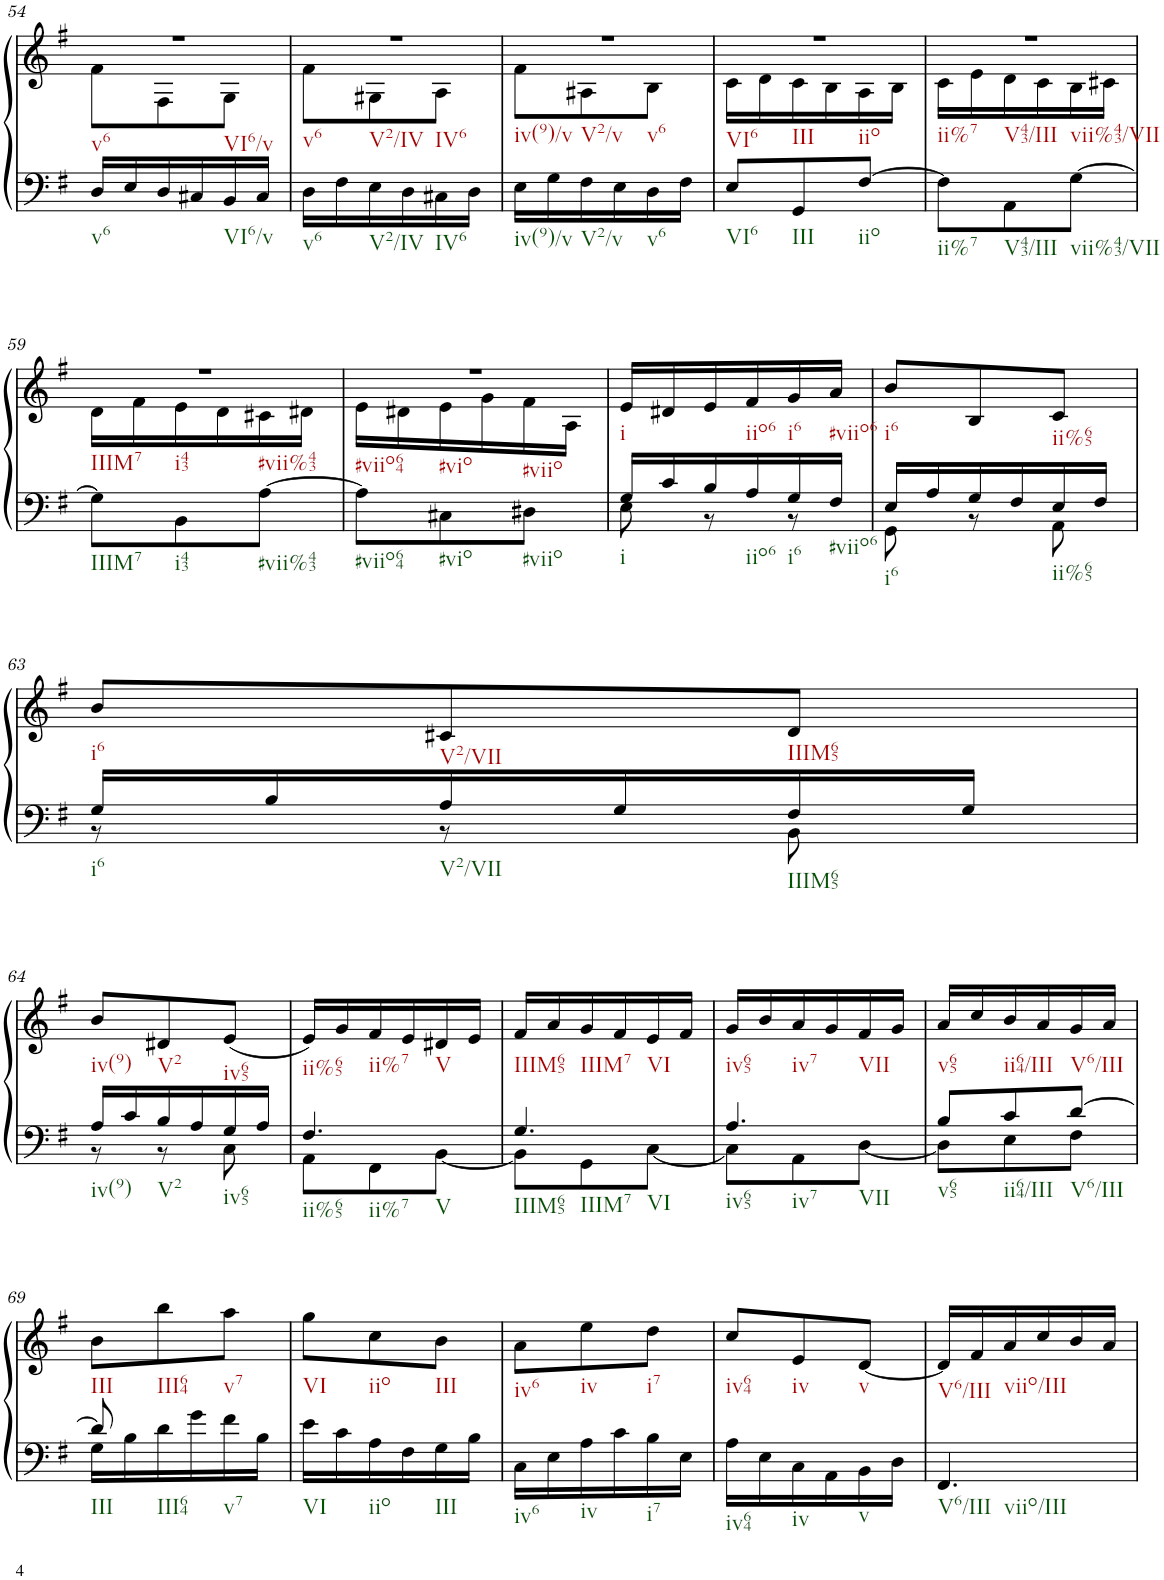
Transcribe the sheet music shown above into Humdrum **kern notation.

**kern	**kern
*part1	*part1
*staff2	*staff1
*I"unbenannt9	*
!!LO:PB:g=z
*clefF4	*clefG2
*k[f#]	*k[f#]
*M3/8	*M3/8
=54	=54
*	*^
16D/LL	4.r	8f#\L
16E/	.	.
16D/	.	8F#\
16C#X/	.	.
16BB/	.	8G\J
16C#/JJ	.	.
=55	=55	=55
16D\LL	4.r	8f#\L
16F#\	.	.
16E\	.	8G#X\
16D\	.	.
16C#X\	.	8A\J
16D\JJ	.	.
=56	=56	=56
16E\LL	4.r	8f#\L
16G\	.	.
16F#\	.	8A#X\
16E\	.	.
16D\	.	8B\J
16F#\JJ	.	.
=57	=57	=57
8E/L	4.r	16c\LL
.	.	16d\
8GG/	.	16c\
.	.	16B\
[8F#/J	.	16A\
.	.	16B\JJ
=58	=58	=58
8F#\L]	4.r	16c\LL
.	.	16e\
8AA\	.	16d\
.	.	16c\
[8G\J	.	16B\
.	.	16c#X\JJ
!!LO:LB:g=z	!!
=59	=59	=59
8G\L]	4.r	16d\LL
.	.	16f#\
8BB\	.	16e\
.	.	16d\
[8A\J	.	16c#X\
.	.	16d#X\JJ
=60	=60	=60
8A\L]	4.r	16e\LL
.	.	16d#X\
8C#X\	.	16e\
.	.	16g\
8D#X\J	.	16f#\
.	.	16A\JJ
*	*v	*v
=61	=61
*^	*
16G/LL	8E\	16e/LL
16c/	.	16d#X/
16B/	8r	16e/
16A/	.	16f#/
16G/	8r	16g/
16F#/JJ	.	16a/JJ
=62	=62	=62
16E/LL	8GG\	8b/L
16A/	.	.
16G/	8r	8B/
16F#/	.	.
16E/	8AA\	8c/J
16F#/JJ	.	.
!!LO:LB:g=z
=63	=63	=63
16G/LL	8r	8b/L
16B/	.	.
16A/	8r	8c#X/
16G/	.	.
16F#/	8BB\	8d/J
16G/JJ	.	.
!!LO:LB:g=z
=64	=64	=64
16A/LL	8r	8b/L
16c/	.	.
16B/	8r	8d#X/
16A/	.	.
16G/	8C\	(8e/J
16A/JJ	.	.
=65	=65	=65
4.F#/	8AA\L	16e/LL)
.	.	16g/
.	8FF#\	16f#/
.	.	16e/
.	[8BB\J	16d#X/
.	.	16e/JJ
=66	=66	=66
4.G/	8BB\L]	16f#/LL
.	.	16a/
.	8GG\	16g/
.	.	16f#/
.	[8C\J	16e/
.	.	16f#/JJ
=67	=67	=67
4.A/	8C\L]	16g/LL
.	.	16b/
.	8AA\	16a/
.	.	16g/
.	[8D\J	16f#/
.	.	16g/JJ
=68	=68	=68
8B/L	8D\L]	16a/LL
.	.	16cc/
8c/	8E\	16b/
.	.	16a/
[8d/J	8F#\J	16g/
.	.	16a/JJ
!!LO:LB:g=z
=69	=69	=69
*	*	*^
8d/]	16G\LL	4.ryy	8b\L
.	16B\	.	.
4ryy	16d\	.	8bb\
.	16g\	.	.
.	16f#\	.	8aa\J
.	16B\JJ	.	.
=70	=70	=70	=70
4.ryy	16e\LL	4.ryy	8gg\L
.	16c\	.	.
.	16A\	.	8cc\
.	16F#\	.	.
.	16G\	.	8b\J
.	16B\JJ	.	.
=71	=71	=71	=71
4.ryy	16C\LL	4.ryy	8a\L
.	16E\	.	.
.	16A\	.	8ee\
.	16c\	.	.
.	16B\	.	8dd\J
.	16E\JJ	.	.
*	*	*v	*v
=72	=72	=72
4.ryy	16A\LL	8cc/L
.	16E\	.
.	16C\	8e/
.	16AA\	.
.	16BB\	[8d/J
.	16D\JJ	.
*v	*v	*
=73	=73
4.FF#/	16d/LL]
.	16f#/
.	16a/
.	16cc/
.	16b/
.	16a/JJ
=	=
*-	*-
